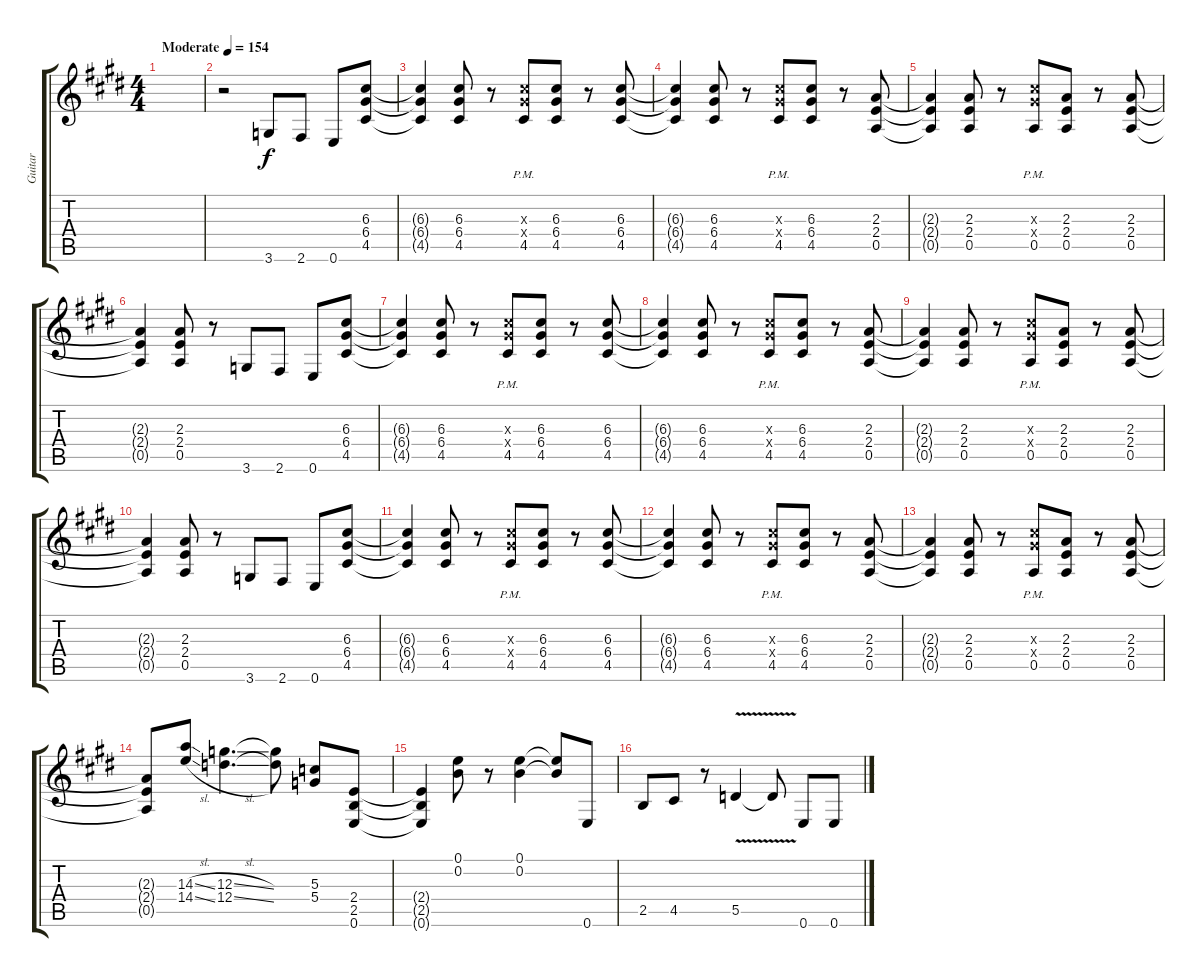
\track ("Guitar" "Guitar") {instrument overdrivenguitar}
\staff {score tabs}
\tuning (E4 B3 G3 D3 A2 E2) {hide}
\ts (4 4)
\tempo (154 "Moderate")
\clef g2
\ks e
|
r.2 3.6.8 2.6.8 0.6.8 (6.3 6.4 4.5).8 |
(6.3{t} 6.4{t} 4.5{t}).4 (6.3 6.4 4.5).8 r.8 (6.3{x} 6.4{x} 4.5{pm}).8 (6.3 6.4 4.5).8 r.8 (6.3 6.4 4.5).8 |
(6.3{t} 6.4{t} 4.5{t}).4 (6.3 6.4 4.5).8 r.8 (6.3{x} 6.4{x} 4.5{pm}).8 (6.3 6.4 4.5).8 r.8 (2.3 2.4 0.5).8 |
(2.3{t} 2.4{t} 0.5{t}).4 (2.3 2.4 0.5).8 r.8 (6.3{x} 6.4{x} 0.5{pm}).8 (2.3 2.4 0.5).8 r.8 (2.3 2.4 0.5).8 |
(2.3{t} 2.4{t} 0.5{t}).4 (2.3 2.4 0.5).8 r.8 3.6.8 2.6.8 0.6.8 (6.3 6.4 4.5).8 |
(6.3{t} 6.4{t} 4.5{t}).4 (6.3 6.4 4.5).8 r.8 (6.3{x} 6.4{x} 4.5{pm}).8 (6.3 6.4 4.5).8 r.8 (6.3 6.4 4.5).8 |
(6.3{t} 6.4{t} 4.5{t}).4 (6.3 6.4 4.5).8 r.8 (6.3{x} 6.4{x} 4.5{pm}).8 (6.3 6.4 4.5).8 r.8 (2.3 2.4 0.5).8 |
(2.3{t} 2.4{t} 0.5{t}).4 (2.3 2.4 0.5).8 r.8 (6.3{x} 6.4{x} 0.5{pm}).8 (2.3 2.4 0.5).8 r.8 (2.3 2.4 0.5).8 |
(2.3{t} 2.4{t} 0.5{t}).4 (2.3 2.4 0.5).8 r.8 3.6.8 2.6.8 0.6.8 (6.3 6.4 4.5).8 |
(6.3{t} 6.4{t} 4.5{t}).4 (6.3 6.4 4.5).8 r.8 (6.3{x} 6.4{x} 4.5{pm}).8 (6.3 6.4 4.5).8 r.8 (6.3 6.4 4.5).8 |
(6.3{t} 6.4{t} 4.5{t}).4 (6.3 6.4 4.5).8 r.8 (6.3{x} 6.4{x} 4.5{pm}).8 (6.3 6.4 4.5).8 r.8 (2.3 2.4 0.5).8 |
(2.3{t} 2.4{t} 0.5{t}).4 (2.3 2.4 0.5).8 r.8 (6.3{x} 6.4{x} 0.5{pm}).8 (2.3 2.4 0.5).8 r.8 (2.3 2.4 0.5).8 |
(2.3{t} 2.4{t} 0.5{t}).8 (14.3{sl} 14.4{sl}).8 (12.3{sl} 12.4{sl}).4{d} (12.3{t} 12.4{t}).8 (5.3 5.4).8 (2.4 2.5 0.6).8 |
(2.4{t} 2.5{t} 0.6{t}).4 (0.1 0.2).8 r.8 (0.1 0.2).4 (0.1{t} 0.2{t}).8 0.6.8 |
2.5.8 4.5.8 r.8 5.5{v}.4 5.5{t}.8 0.6.8 0.6.8
